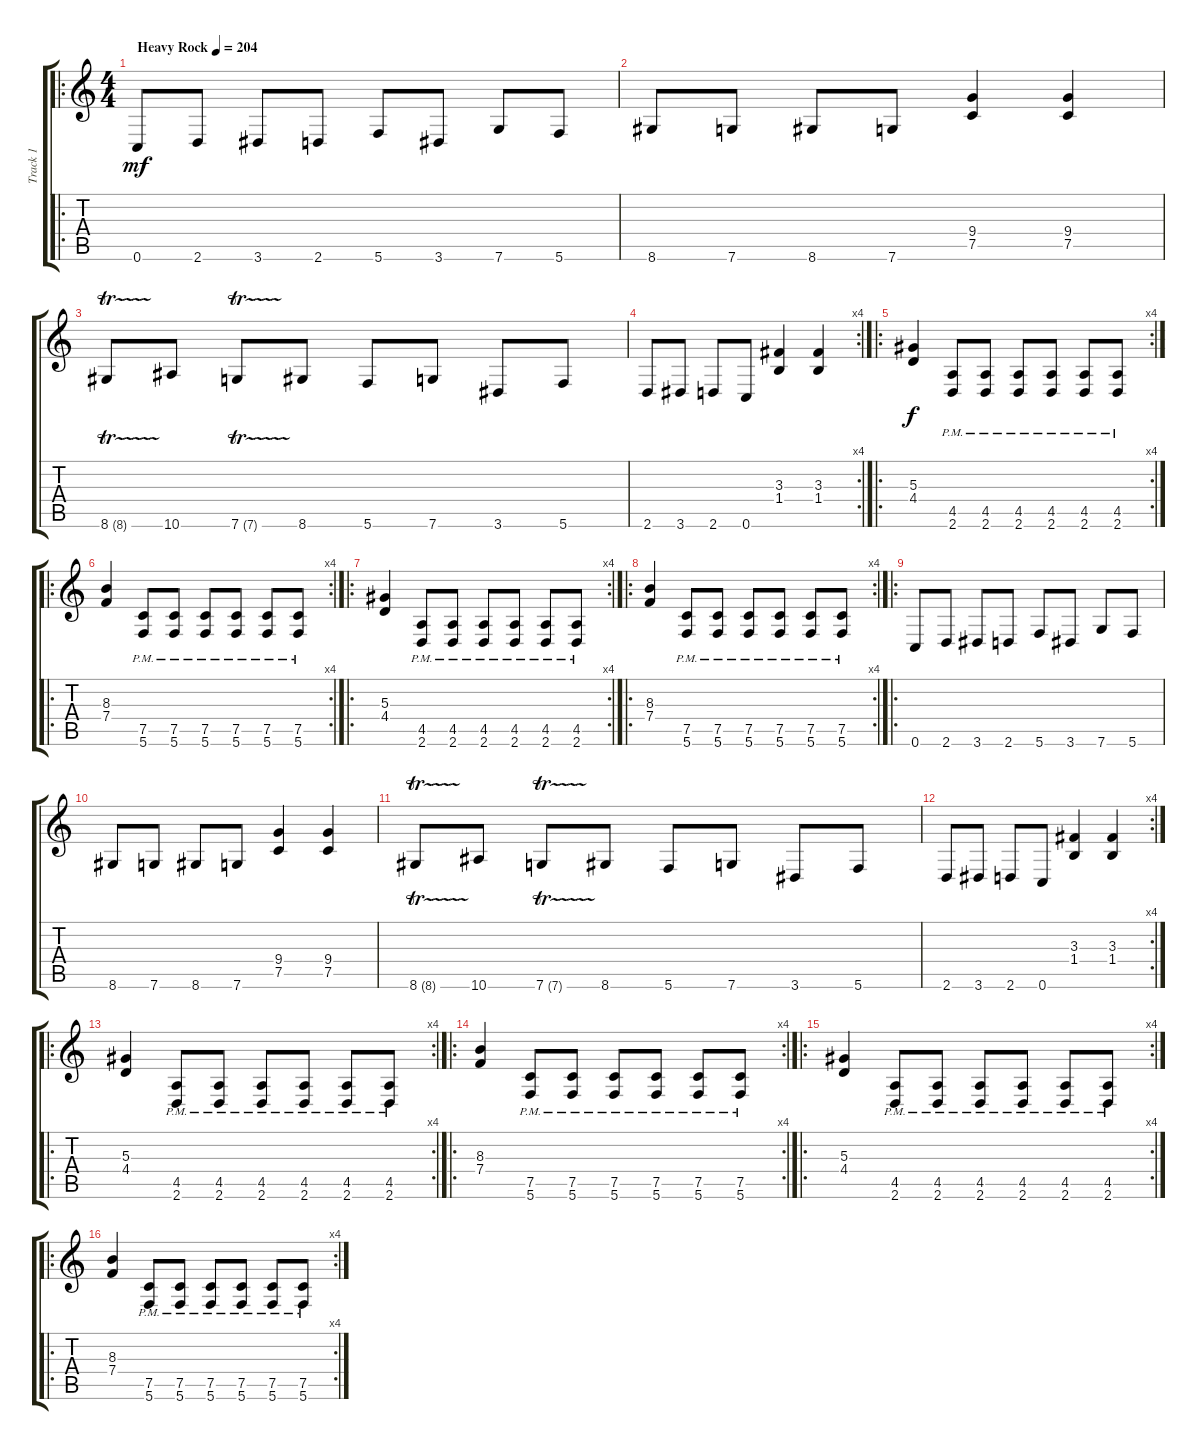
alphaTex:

\track ("Track 1" "Track 1") {instrument distortionguitar}
\staff {score tabs}
\tuning (C4 G3 Eb3 Bb2 F2 C2) {hide}
\ro
\ts (4 4)
\tempo (204 "Heavy Rock")
\clef g2
\ks c
0.6.8{dy mf instrument distortionguitar} 2.6.8 3.6.8 2.6.8 5.6.8 3.6.8 7.6.8 5.6.8 |
8.6.8 7.6.8 8.6.8 7.6.8 (9.4 7.5).4 (9.4 7.5).4 |
8.6{tr (8 32)}.8 10.6.8 7.6{tr (7 32)}.8 8.6.8 5.6.8 7.6.8 3.6.8 5.6.8 |
\rc 4
2.6.8 3.6.8 2.6.8 0.6.8 (3.3 1.4).4 (3.3 1.4).4 |
\ro
\rc 4
(5.3 4.4).4{dy f} (4.5{pm} 2.6{pm}).8 (4.5{pm} 2.6{pm}).8 (4.5{pm} 2.6{pm}).8 (4.5{pm} 2.6{pm}).8 (4.5{pm} 2.6{pm}).8 (4.5{pm} 2.6{pm}).8 |
\ro
\rc 4
(8.3 7.4).4 (7.5{pm} 5.6{pm}).8 (7.5{pm} 5.6{pm}).8 (7.5{pm} 5.6{pm}).8 (7.5{pm} 5.6{pm}).8 (7.5{pm} 5.6{pm}).8 (7.5{pm} 5.6{pm}).8 |
\ro
\rc 4
(5.3 4.4).4 (4.5{pm} 2.6{pm}).8 (4.5{pm} 2.6{pm}).8 (4.5{pm} 2.6{pm}).8 (4.5{pm} 2.6{pm}).8 (4.5{pm} 2.6{pm}).8 (4.5{pm} 2.6{pm}).8 |
\ro
\rc 4
(8.3 7.4).4 (7.5{pm} 5.6{pm}).8 (7.5{pm} 5.6{pm}).8 (7.5{pm} 5.6{pm}).8 (7.5{pm} 5.6{pm}).8 (7.5{pm} 5.6{pm}).8 (7.5{pm} 5.6{pm}).8 |
\ro
0.6.8 2.6.8 3.6.8 2.6.8 5.6.8 3.6.8 7.6.8 5.6.8 |
8.6.8 7.6.8 8.6.8 7.6.8 (9.4 7.5).4 (9.4 7.5).4 |
8.6{tr (8 32)}.8 10.6.8 7.6{tr (7 32)}.8 8.6.8 5.6.8 7.6.8 3.6.8 5.6.8 |
\rc 4
2.6.8 3.6.8 2.6.8 0.6.8 (3.3 1.4).4 (3.3 1.4).4 |
\ro
\rc 4
(5.3 4.4).4 (4.5{pm} 2.6{pm}).8 (4.5{pm} 2.6{pm}).8 (4.5{pm} 2.6{pm}).8 (4.5{pm} 2.6{pm}).8 (4.5{pm} 2.6{pm}).8 (4.5{pm} 2.6{pm}).8 |
\ro
\rc 4
(8.3 7.4).4 (7.5{pm} 5.6{pm}).8 (7.5{pm} 5.6{pm}).8 (7.5{pm} 5.6{pm}).8 (7.5{pm} 5.6{pm}).8 (7.5{pm} 5.6{pm}).8 (7.5{pm} 5.6{pm}).8 |
\ro
\rc 4
(5.3 4.4).4 (4.5{pm} 2.6{pm}).8 (4.5{pm} 2.6{pm}).8 (4.5{pm} 2.6{pm}).8 (4.5{pm} 2.6{pm}).8 (4.5{pm} 2.6{pm}).8 (4.5{pm} 2.6{pm}).8 |
\ro
\rc 4
(8.3 7.4).4 (7.5{pm} 5.6{pm}).8 (7.5{pm} 5.6{pm}).8 (7.5{pm} 5.6{pm}).8 (7.5{pm} 5.6{pm}).8 (7.5{pm} 5.6{pm}).8 (7.5{pm} 5.6{pm}).8
